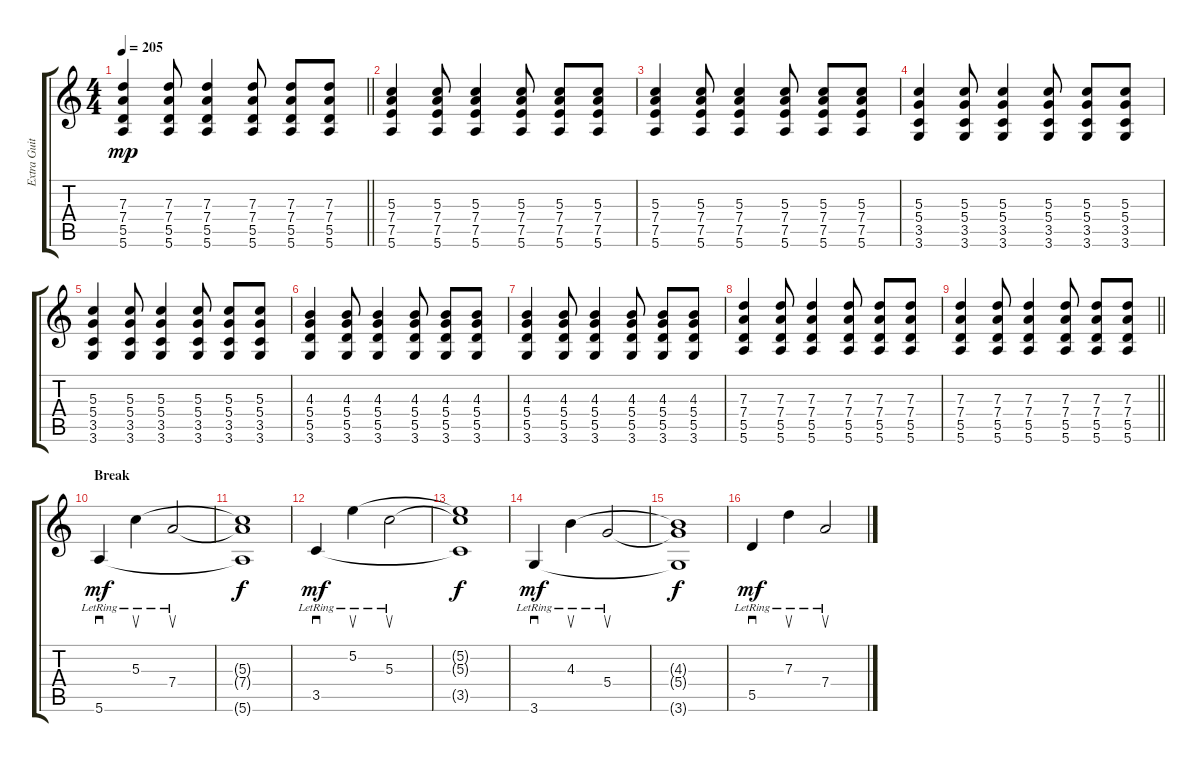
\track ("Extra Guitar" "Extra Guit") {instrument distortionguitar}
\staff {score tabs}
\tuning (E4 B3 G3 D3 A2 E2) {hide}
\ts (4 4)
\tempo 205
\clef g2
\barLineRight lightlight
\ks aminor
(7.3 7.4 5.5 5.6).4{dy mp} (7.3 7.4 5.5 5.6).8 (7.3 7.4 5.5 5.6).4 (7.3 7.4 5.5 5.6).8 (7.3 7.4 5.5 5.6).8 (7.3 7.4 5.5 5.6).8 |
(5.3 7.4 7.5 5.6).4 (5.3 7.4 7.5 5.6).8 (5.3 7.4 7.5 5.6).4 (5.3 7.4 7.5 5.6).8 (5.3 7.4 7.5 5.6).8 (5.3 7.4 7.5 5.6).8 |
(5.3 7.4 7.5 5.6).4 (5.3 7.4 7.5 5.6).8 (5.3 7.4 7.5 5.6).4 (5.3 7.4 7.5 5.6).8 (5.3 7.4 7.5 5.6).8 (5.3 7.4 7.5 5.6).8 |
(5.3 5.4 3.5 3.6).4 (5.3 5.4 3.5 3.6).8 (5.3 5.4 3.5 3.6).4 (5.3 5.4 3.5 3.6).8 (5.3 5.4 3.5 3.6).8 (5.3 5.4 3.5 3.6).8 |
(5.3 5.4 3.5 3.6).4 (5.3 5.4 3.5 3.6).8 (5.3 5.4 3.5 3.6).4 (5.3 5.4 3.5 3.6).8 (5.3 5.4 3.5 3.6).8 (5.3 5.4 3.5 3.6).8 |
(4.3 5.4 5.5 3.6).4 (4.3 5.4 5.5 3.6).8 (4.3 5.4 5.5 3.6).4 (4.3 5.4 5.5 3.6).8 (4.3 5.4 5.5 3.6).8 (4.3 5.4 5.5 3.6).8 |
(4.3 5.4 5.5 3.6).4 (4.3 5.4 5.5 3.6).8 (4.3 5.4 5.5 3.6).4 (4.3 5.4 5.5 3.6).8 (4.3 5.4 5.5 3.6).8 (4.3 5.4 5.5 3.6).8 |
(7.3 7.4 5.5 5.6).4 (7.3 7.4 5.5 5.6).8 (7.3 7.4 5.5 5.6).4 (7.3 7.4 5.5 5.6).8 (7.3 7.4 5.5 5.6).8 (7.3 7.4 5.5 5.6).8 |
\barLineRight lightlight
(7.3 7.4 5.5 5.6).4 (7.3 7.4 5.5 5.6).8 (7.3 7.4 5.5 5.6).4 (7.3 7.4 5.5 5.6).8 (7.3 7.4 5.5 5.6).8 (7.3 7.4 5.5 5.6).8 |
\section ("" "Break")
5.6{lr}.4{sd dy mf volume 9 balance 2} 5.3{lr}.4{su} 7.4{lr}.2{su} |
(5.3{t} 7.4{t} 5.6{t}).1{dy f} |
3.5{lr}.4{sd dy mf} 5.2{lr}.4{su} 5.3{lr}.2{su} |
(5.2{t} 5.3{t} 3.5{t}).1{dy f} |
3.6{lr}.4{sd dy mf} 4.3{lr}.4{su} 5.4{lr}.2{su} |
(4.3{t} 5.4{t} 3.6{t}).1{dy f} |
5.5{lr}.4{sd dy mf} 7.3{lr}.4{su} 7.4{lr}.2{su}
